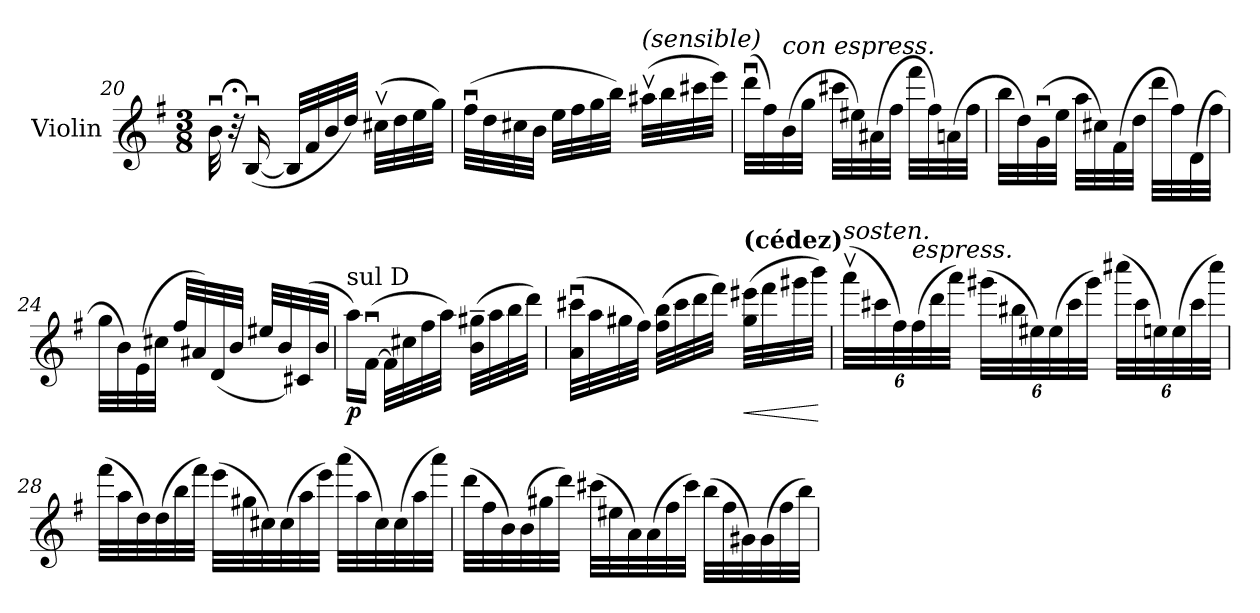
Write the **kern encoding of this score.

**kern	**dynam
*part1	*part1
*staff1	*staff1
*I"Violin	*
*I'Vln.	*
!!LO:LB:g=z
*clefG2	*
*k[f#]	*
*M3/8	*
=20	=20
32bu\	.
32r;<	.
!	!LO:DY:b
!	!LO:DY:n=1:b
(<[16Bu/	p other-dynamics
32B/LLL]	.
32f#/	.
32b/	.
32dd/JJJ)	.
(>32cc#Xv\LLL	.
32dd\	.
32ee\	.
32gg\JJJ)	.
=21	=21
(>32ff#u\LLL	.
32dd\	.
32cc#X\	.
32b\JJJ	.
32ee\LLL	.
32ff#\	.
32gg\	.
32bb\JJJ)	.
!LO:TX:i:t=(sensible)	!
(>32aa#Xv\LLL	.
32bb\	.
32ccc#X\	.
32eee\JJJ)	.
=22	=22
(>32dddu\LLL	.
32ff#\)	.
!LO:TX:i:t=con espress.	!
(>32b\	.
32gg\JJJ	.
32ccc#X\LLL	.
32ee#X\)	.
(>32a#X\	.
32ff#\JJJ	.
32fff#\LLL	.
32ff#\)	.
(>32an\	.
32ff#\JJJ	.
!!LO:LB:g=z
=23	=23
32bb\LLL	.
32dd\)	.
(>32gu\	.
32ee\JJJ	.
32aa\LLL	.
32cc#X\)	.
(>32f#\	.
32dd\JJJ	.
32ddd\LLL	.
32ff#\)	.
(>32d\	.
32ff#\JJJ	.
=24	=24
32gg\LLL	.
32b\)	.
(>32e\	.
32cc#X\JJJ	.
32ff#/LLL	.
32a#X/)	.
(<32d/	.
32b/JJJ	.
32ee#X/LLL	.
32b/)	.
(>32c#X/	.
32b/JJJ	.
=25	=25
!LO:TX:a:t=sul D	!
!	!LO:DY:b
16aa\LL)	p
(>[16f#u\JJ	.
32f#\LLL]	.
32cc#X\	.
32ff#\	.
32aa\JJJ)	.
(>32b\~ 32gg#X\~LLL	.
32aa\	.
32bb\	.
32ddd\JJJ)	.
!!LO:LB:g=z
=26	=26
(>32a\u 32ccc#X\uLLL	.
32aa\	.
32gg#X\	.
32ff#\JJJ)	.
(>32ff#\ 32bb\LLL	.
32ccc#\	.
32ddd\	.
32fff#\JJJ)	.
!LO:TX:a:B:t=(cédez)	!
!	!LO:HP:b
(>32gg#\ 32eee#X\LLL	<
32fff#\	.
32ggg#X\	.
32bbb\JJJ)	.
.	[
=27	=27
*Xbrackettup	*
!LO:TX:i:t=sosten.	!
!	!LO:DY:b
!	!LO:DY:n=1:b
(>48aaav\LLL	other-dynamics f
48ccc#X\	.
48ff#\)	.
!LO:TX:i:t=espress.	!
(>48ff#\	.
48ddd\	.
48aaa\JJJ)	.
(>48ggg#X\LLL	.
48bb#X\	.
48ee#X\)	.
(>48ee#\	.
48ccc#\	.
48ggg#\JJJ)	.
(>48cccc#X\LLL	.
48ccc#\	.
48een\)	.
(>48ee\	.
48ccc#\	.
48cccc#\JJJ)	.
!!LO:LB:g=z
=28	=28
*Xtuplet	*
(>48fff#\LLL	.
48aa\	.
48dd\)	.
(>48dd\	.
48bb\	.
48fff#\JJJ)	.
(>48eee\LLL	.
48gg#X\	.
48cc#X\)	.
(>48cc#\	.
48aa\	.
48eee\JJJ)	.
(>48aaa\LLL	.
48aa\	.
48cc#\)	.
(>48cc#\	.
48aa\	.
48aaa\JJJ)	.
=29	=29
(>48ddd\LLL	.
48ff#\	.
48b\)	.
(>48b\	.
48gg#X\	.
48ddd\JJJ)	.
(>48ccc#X\LLL	.
48ee#X\	.
48a\)	.
(>48a\	.
48ff#\	.
48ccc#\JJJ)	.
(>48bb\LLL	.
48ff#\	.
48g#X\)	.
(>48g#\	.
48ff#\	.
48bb\JJJ)	.
=	=
*-	*-
